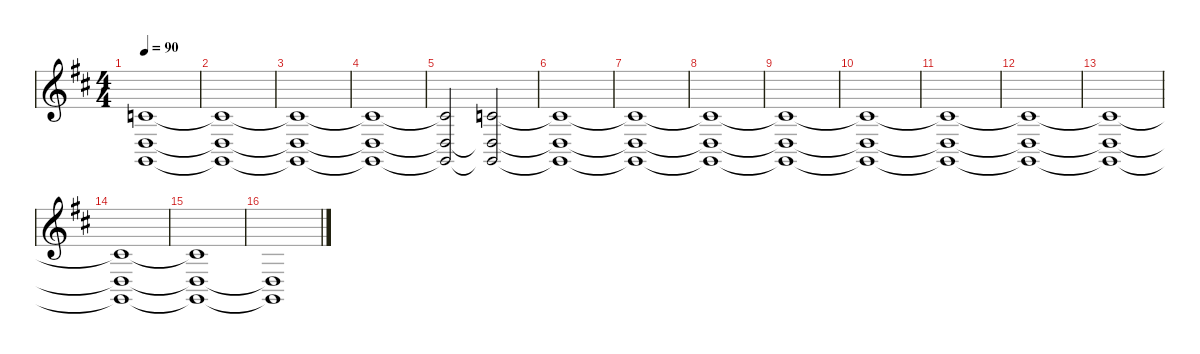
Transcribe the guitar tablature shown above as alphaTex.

\defaultSystemsLayout 4
\hideDynamics
\bracketExtendMode nobrackets
\singleTrackTrackNamePolicy hidden
\multiTrackTrackNamePolicy hidden
\otherSystemsTrackNameOrientation horizontal
\track ("Synth" "cel.") {instrument celesta}
\staff {score}
\tuning (E4 B3 G3 D3 A2 E2)
\displaytranspose -12
\ts (4 4)
\tempo 90
\clef g2
\ks bminor
(8.1{t acc forcenatural} 3.2{t acc forcenatural} 5.4{t acc forcenatural}).1{dy f beam Up} |
(8.1{t acc forcenatural} 3.2{t acc forcenatural} 5.4{t acc forcenatural}).1{beam Up} |
(8.1{t acc forcenatural} 3.2{t acc forcenatural} 5.4{t acc forcenatural}).1{beam Up} |
(8.1{t acc forcenatural} 3.2{t acc forcenatural} 5.4{t acc forcenatural}).1{beam Up} |
(8.1{t acc forcenatural} 3.2{t acc forcenatural} 5.4{t acc forcenatural}).2{beam Up} (8.1{acc forcenatural} 3.2{t acc forcenatural} 5.4{t acc forcenatural}).2{dy mp beam Up} |
(8.1{t acc forcenatural} 3.2{t acc forcenatural} 5.4{t acc forcenatural}).1{dy f beam Up} |
(8.1{t acc forcenatural} 3.2{t acc forcenatural} 5.4{t acc forcenatural}).1{beam Up} |
(8.1{t acc forcenatural} 3.2{t acc forcenatural} 5.4{t acc forcenatural}).1{beam Up} |
(8.1{t acc forcenatural} 3.2{t acc forcenatural} 5.4{t acc forcenatural}).1{beam Up} |
(8.1{t acc forcenatural} 3.2{t acc forcenatural} 5.4{t acc forcenatural}).1{beam Up} |
(8.1{t acc forcenatural} 3.2{t acc forcenatural} 5.4{t acc forcenatural}).1{beam Up} |
(8.1{t acc forcenatural} 3.2{t acc forcenatural} 5.4{t acc forcenatural}).1{beam Up} |
(8.1{t acc forcenatural} 3.2{t acc forcenatural} 5.4{t acc forcenatural}).1{beam Up} |
(8.1{t acc forcenatural} 3.2{t acc forcenatural} 5.4{t acc forcenatural}).1{beam Up} |
(8.1{t acc forcenatural} 3.2{t acc forcenatural} 5.4{t acc forcenatural}).1{beam Up} |
(3.2{t acc forcenatural} 5.4{t acc forcenatural}).1{beam Up}
